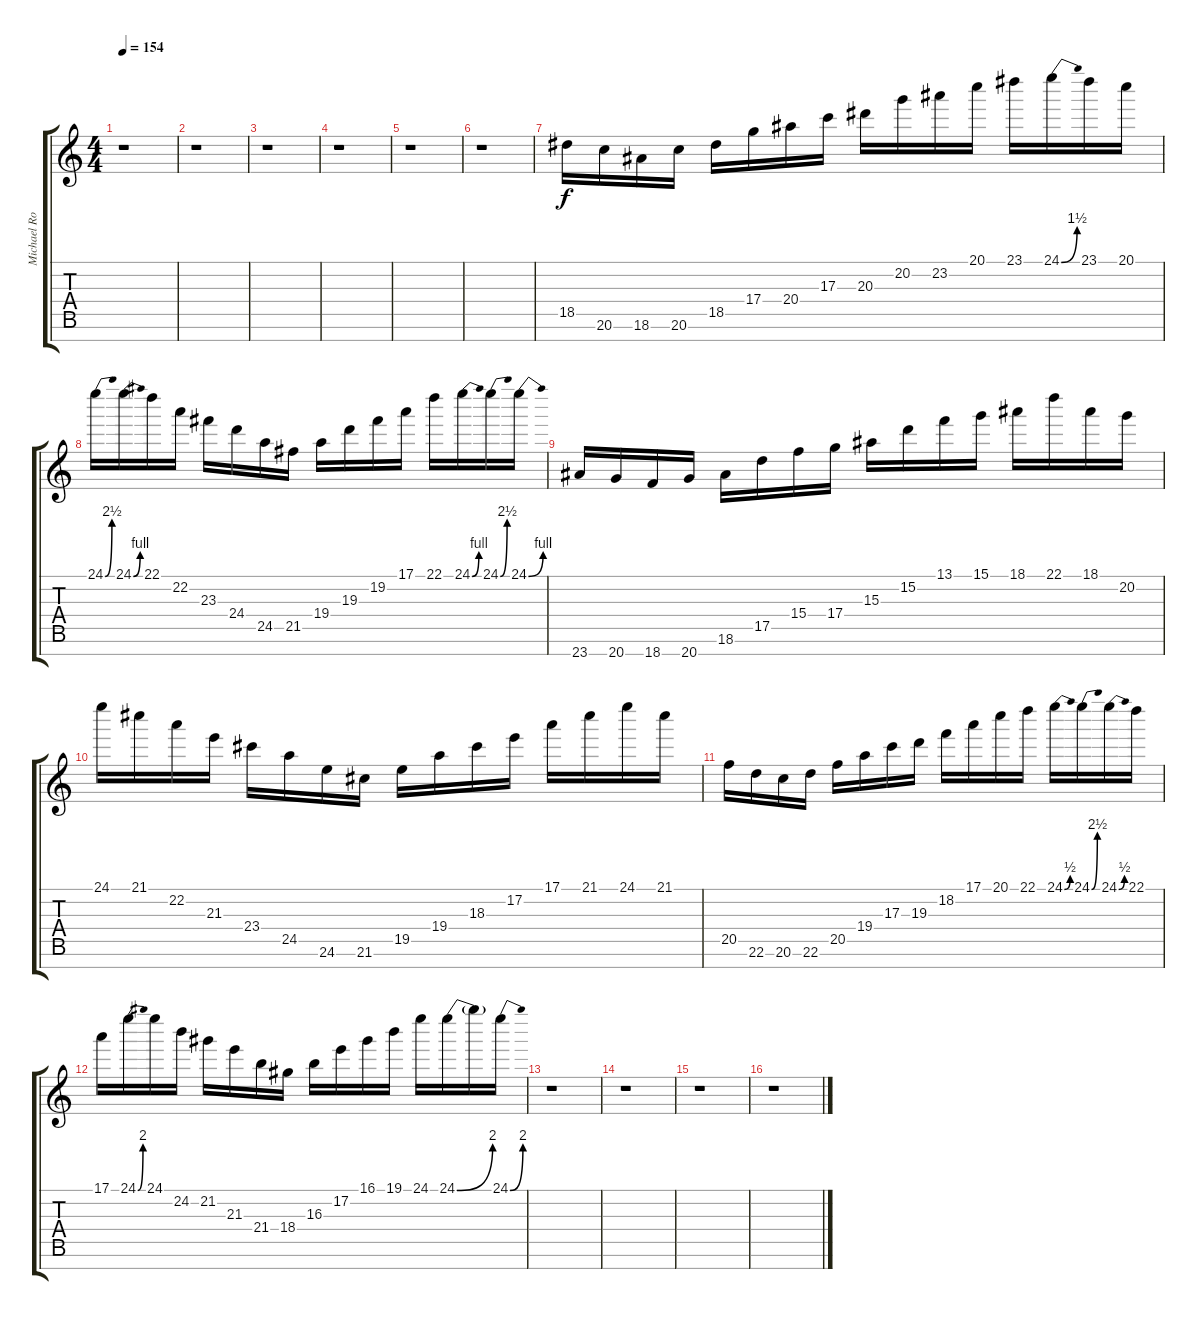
\track ("Michael Romeo solo" "Michael Ro") {instrument distortionguitar}
\staff {score tabs}
\tuning (E4 B3 G3 D3 A2 E2 B1) {hide}
\ts (4 4)
\tempo 154
\clef g2
\ks c
r.1{dy f} |
r.1 |
r.1 |
r.1 |
r.1 |
r.1 |
18.5.16 20.6.16 18.6.16 20.6.16 18.5.16 17.4.16 20.4.16 17.3.16 20.3.16 20.2.16 23.2.16 20.1.16 23.1.16 24.1{be (bend 0 0 60 6)}.16 23.1.16 20.1.16 |
24.1{be (bend 0 0 60 10)}.16 24.1{be (bend 0 0 60 4)}.16 22.1.16 22.2.16 23.3.16 24.4.16 24.5.16 21.5.16 19.4.16 19.3.16 19.2.16 17.1.16 22.1.16 24.1{be (bend 0 0 60 4)}.16 24.1{be (bend 0 0 60 10)}.16 24.1{be (bend 0 0 60 4)}.16 |
23.7.16 20.7.16 18.7.16 20.7.16 18.6.16 17.5.16 15.4.16 17.4.16 15.3.16 15.2.16 13.1.16 15.1.16 18.1.16 22.1.16 18.1.16 20.2.16 |
24.1.16 21.1.16 22.2.16 21.3.16 23.4.16 24.5.16 24.6.16 21.6.16 19.5.16 19.4.16 18.3.16 17.2.16 17.1.16 21.1.16 24.1.16 21.1.16 |
20.5.16 22.6.16 20.6.16 22.6.16 20.5.16 19.4.16 17.3.16 19.3.16 18.2.16 17.1.16 20.1.16 22.1.16 24.1{be (bend 0 0 60 2)}.16 24.1{be (bend 0 0 60 10)}.16 24.1{be (bend 0 0 60 2)}.16 22.1.16 |
17.1.16 24.1{be (bend 0 0 60 8)}.16 24.1.16 24.2.16 21.2.16 21.3.16 21.4.16 18.4.16 16.3.16 17.2.16 16.1.16 19.1.16 24.1.16 24.1{be (bend 0 0 60 8)}.16 24.1{t}.16 24.1{be (bend 0 0 60 8)}.16 |
r.1 |
r.1 |
r.1 |
r.1
